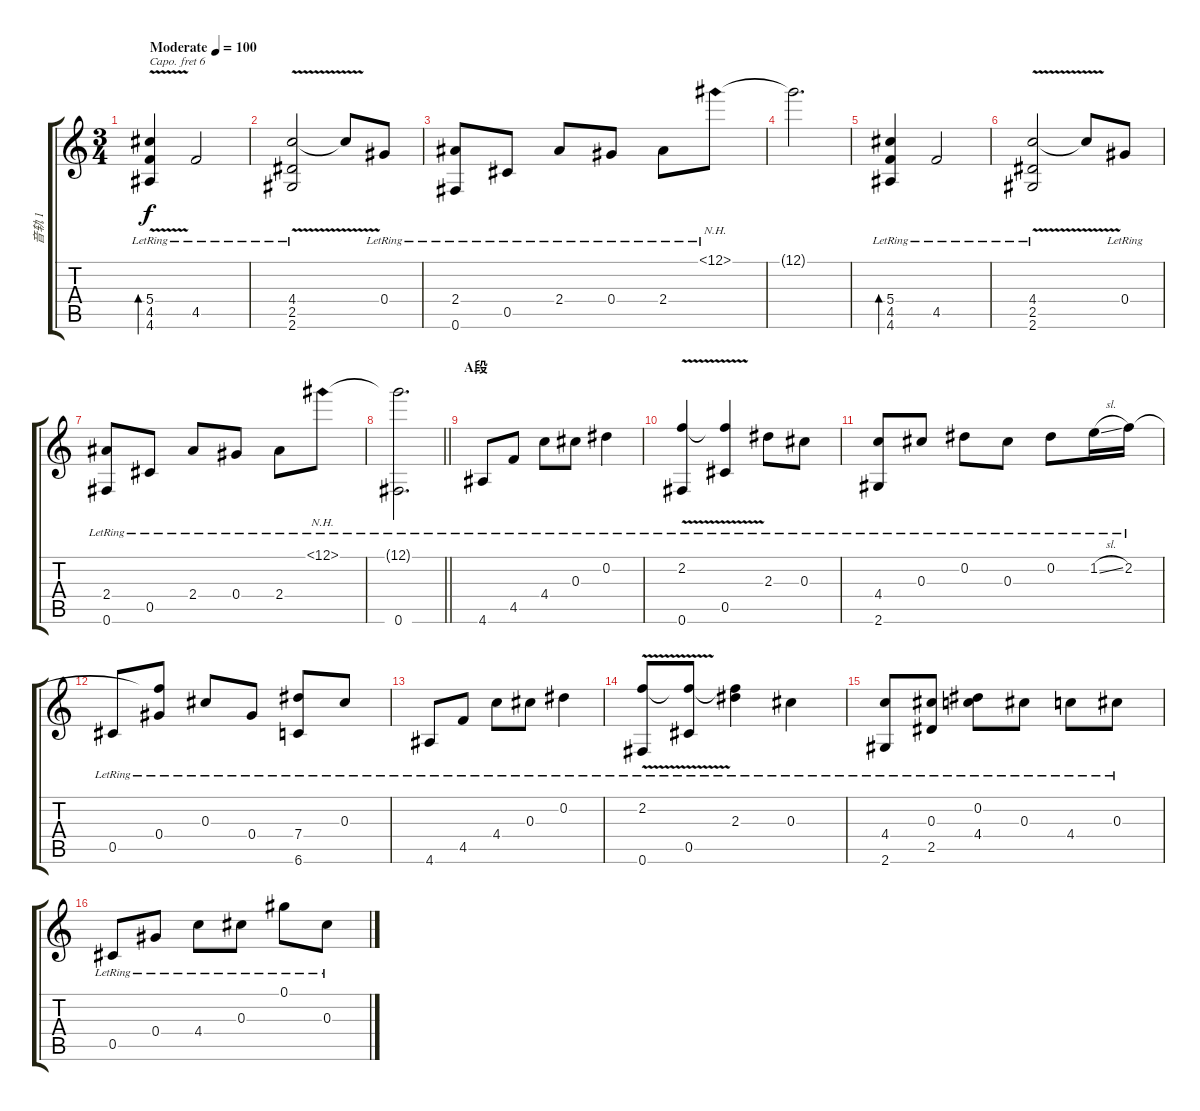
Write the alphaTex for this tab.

\track ("音轨 1" "音轨 1") {instrument acousticguitarsteel}
\staff {score tabs}
\capo 6
\tuning (D4 A3 G3 D3 G2 C2) {hide}
\ts (3 4)
\tempo (100 "Moderate")
\clef g2
\ks c
(5.4{lr} 4.5{v lr} 4.6{lr}).4{bd 60 dy f instrument acousticguitarsteel} 4.5{lr}.2 |
(4.4{v lr} 2.5{lr} 2.6{lr}).2 4.4{t}.8 0.4{lr}.8 |
(2.4{lr} 0.6{lr}).8 0.5{lr}.8 2.4{lr}.8 0.4{lr}.8 2.4{lr}.8 12.1{nh lr}.8 |
12.1{t}.2{d} |
(5.4{lr} 4.5{lr} 4.6{lr}).4{bd 60} 4.5{lr}.2 |
(4.4{v lr} 2.5{lr} 2.6{lr}).2 4.4{t}.8 0.4{lr}.8 |
(2.4{lr} 0.6{lr}).8 0.5{lr}.8 2.4{lr}.8 0.4{lr}.8 2.4{lr}.8 12.1{nh lr}.8 |
\barLineRight lightlight
(12.1{t} 0.6{lr}).2{d} |
\section ("" "A段")
4.6{lr}.8 4.5{lr}.8 4.4{lr}.8 0.3{lr}.8 0.2{lr}.4 |
(2.2{v lr} 0.6{lr}).4 (2.2{t} 0.5{lr}).4 2.3{lr}.8 0.3{lr}.8 |
(4.4{lr} 2.6{lr}).8 0.3{lr}.8 0.2{lr}.8 0.3{lr}.8 0.2{lr}.8 1.2{sl lr}.16 2.2{lr}.16 |
0.5{lr}.8 (2.2{t} 0.4{lr}).8 0.3{lr}.8 0.4{lr}.8 (7.4{lr} 6.6{lr}).8 0.3{lr}.8 |
4.6{lr}.8 4.5{lr}.8 4.4{lr}.8 0.3{lr}.8 0.2{lr}.4 |
(2.2{v lr} 0.6{lr}).8 (2.2{t} 0.5{lr}).8 (2.2{t} 2.3{lr}).4 0.3{lr}.4 |
(4.4{lr} 2.6{lr}).8 (0.3{lr} 2.5{lr}).8 (0.2{lr} 4.4{lr}).8 0.3{lr}.8 4.4{lr}.8 0.3{lr}.8 |
0.5{lr}.8 0.4{lr}.8 4.4{lr}.8 0.3{lr}.8 0.1{lr}.8 0.3{lr}.8
